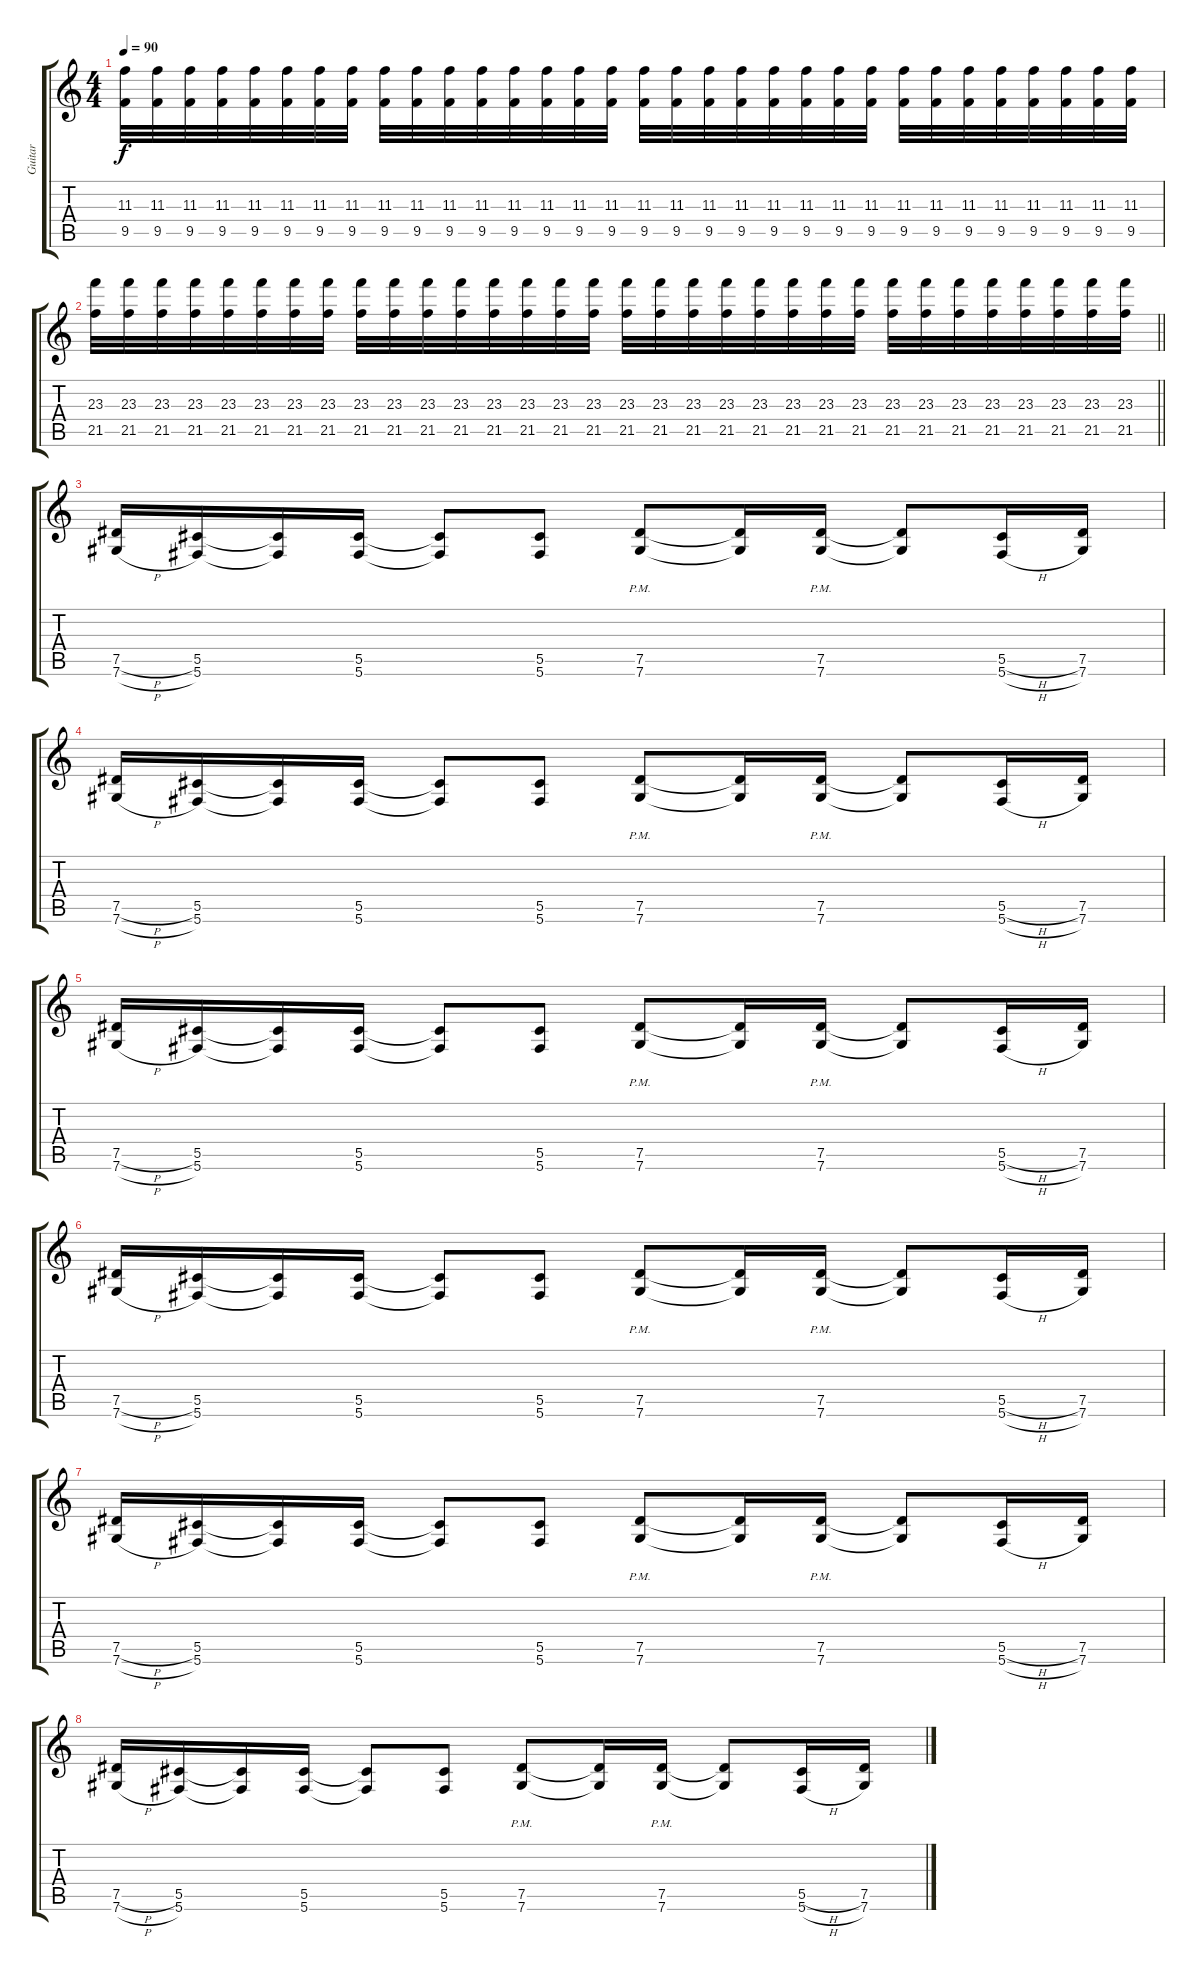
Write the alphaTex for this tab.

\track ("Guitar" "Guitar") {instrument overdrivenguitar}
\staff {score tabs}
\tuning (Eb4 Bb3 Gb3 Db3 Ab2 Db2) {hide}
\ts (4 4)
\tempo 90
\clef g2
\ks c
(11.3 9.5).32{dy f} (11.3 9.5).32 (11.3 9.5).32 (11.3 9.5).32 (11.3 9.5).32 (11.3 9.5).32 (11.3 9.5).32 (11.3 9.5).32 (11.3 9.5).32 (11.3 9.5).32 (11.3 9.5).32 (11.3 9.5).32 (11.3 9.5).32 (11.3 9.5).32 (11.3 9.5).32 (11.3 9.5).32 (11.3 9.5).32 (11.3 9.5).32 (11.3 9.5).32 (11.3 9.5).32 (11.3 9.5).32 (11.3 9.5).32 (11.3 9.5).32 (11.3 9.5).32 (11.3 9.5).32 (11.3 9.5).32 (11.3 9.5).32 (11.3 9.5).32 (11.3 9.5).32 (11.3 9.5).32 (11.3 9.5).32 (11.3 9.5).32 |
\barLineRight lightlight
(23.3 21.5).32 (23.3 21.5).32 (23.3 21.5).32 (23.3 21.5).32 (23.3 21.5).32 (23.3 21.5).32 (23.3 21.5).32 (23.3 21.5).32 (23.3 21.5).32 (23.3 21.5).32 (23.3 21.5).32 (23.3 21.5).32 (23.3 21.5).32 (23.3 21.5).32 (23.3 21.5).32 (23.3 21.5).32 (23.3 21.5).32 (23.3 21.5).32 (23.3 21.5).32 (23.3 21.5).32 (23.3 21.5).32 (23.3 21.5).32 (23.3 21.5).32 (23.3 21.5).32 (23.3 21.5).32 (23.3 21.5).32 (23.3 21.5).32 (23.3 21.5).32 (23.3 21.5).32 (23.3 21.5).32 (23.3 21.5).32 (23.3 21.5).32 |
\section ("" "")
(7.5{h} 7.6{h}).16 (5.5 5.6).16 (5.5{t} 5.6{t}).16 (5.5 5.6).16 (5.5{t} 5.6{t}).8 (5.5 5.6).8 (7.5{pm} 7.6{pm}).8 (7.5{t} 7.6{t}).16 (7.5{pm} 7.6{pm}).16 (7.5{t} 7.6{t}).8 (5.5{h} 5.6{h}).16 (7.5 7.6).16 |
(7.5{h} 7.6{h}).16 (5.5 5.6).16 (5.5{t} 5.6{t}).16 (5.5 5.6).16 (5.5{t} 5.6{t}).8 (5.5 5.6).8 (7.5{pm} 7.6{pm}).8 (7.5{t} 7.6{t}).16 (7.5{pm} 7.6{pm}).16 (7.5{t} 7.6{t}).8 (5.5{h} 5.6{h}).16 (7.5 7.6).16 |
(7.5{h} 7.6{h}).16 (5.5 5.6).16 (5.5{t} 5.6{t}).16 (5.5 5.6).16 (5.5{t} 5.6{t}).8 (5.5 5.6).8 (7.5{pm} 7.6{pm}).8 (7.5{t} 7.6{t}).16 (7.5{pm} 7.6{pm}).16 (7.5{t} 7.6{t}).8 (5.5{h} 5.6{h}).16 (7.5 7.6).16 |
(7.5{h} 7.6{h}).16 (5.5 5.6).16 (5.5{t} 5.6{t}).16 (5.5 5.6).16 (5.5{t} 5.6{t}).8 (5.5 5.6).8 (7.5{pm} 7.6{pm}).8 (7.5{t} 7.6{t}).16 (7.5{pm} 7.6{pm}).16 (7.5{t} 7.6{t}).8 (5.5{h} 5.6{h}).16 (7.5 7.6).16 |
(7.5{h} 7.6{h}).16 (5.5 5.6).16 (5.5{t} 5.6{t}).16 (5.5 5.6).16 (5.5{t} 5.6{t}).8 (5.5 5.6).8 (7.5{pm} 7.6{pm}).8 (7.5{t} 7.6{t}).16 (7.5{pm} 7.6{pm}).16 (7.5{t} 7.6{t}).8 (5.5{h} 5.6{h}).16 (7.5 7.6).16 |
(7.5{h} 7.6{h}).16 (5.5 5.6).16 (5.5{t} 5.6{t}).16 (5.5 5.6).16 (5.5{t} 5.6{t}).8 (5.5 5.6).8 (7.5{pm} 7.6{pm}).8 (7.5{t} 7.6{t}).16 (7.5{pm} 7.6{pm}).16 (7.5{t} 7.6{t}).8 (5.5{h} 5.6{h}).16 (7.5 7.6).16
